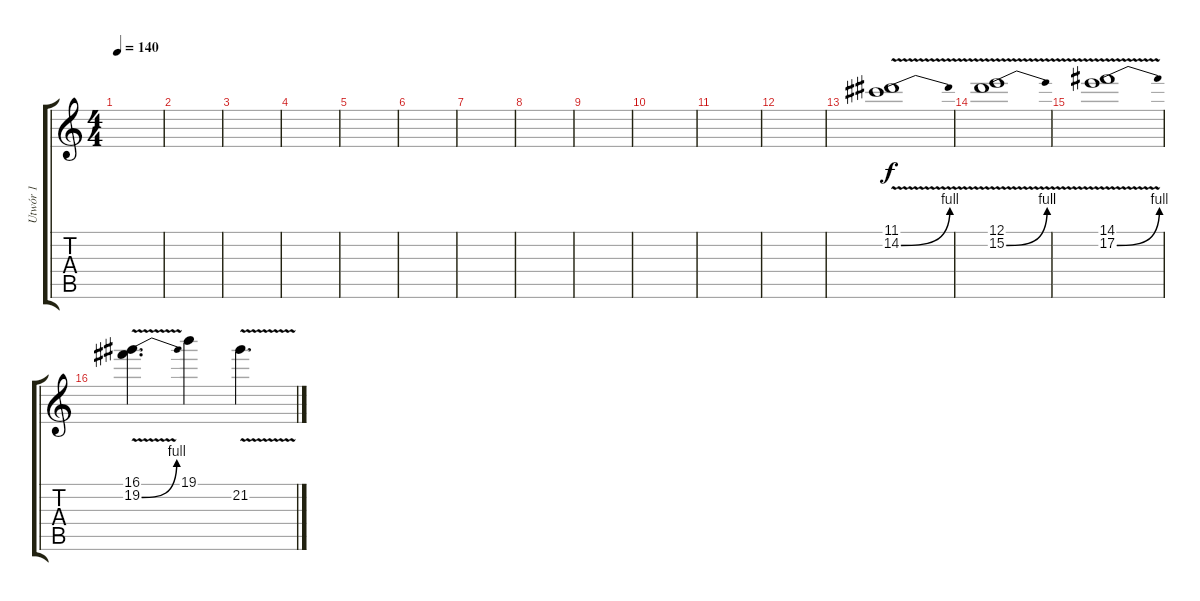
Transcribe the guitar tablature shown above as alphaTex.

\track ("Utwór 1" "Utwór 1") {instrument overdrivenguitar}
\staff {score tabs}
\tuning (E4 B3 G3 D3 A2 E2) {hide}
\ts (4 4)
\tempo 140
\clef g2
\ks c
|
|
|
|
|
|
|
|
|
|
|
|
(11.1 14.2{be (bend 0 0 60 4) v}).1 |
(12.1 15.2{be (bend 0 0 60 4) v}).1 |
(14.1 17.2{be (bend 0 0 60 4) v}).1 |
(16.1 19.2{be (bend 0 0 60 4) v}).4{d} 19.1.4 21.2{v}.4{d}
